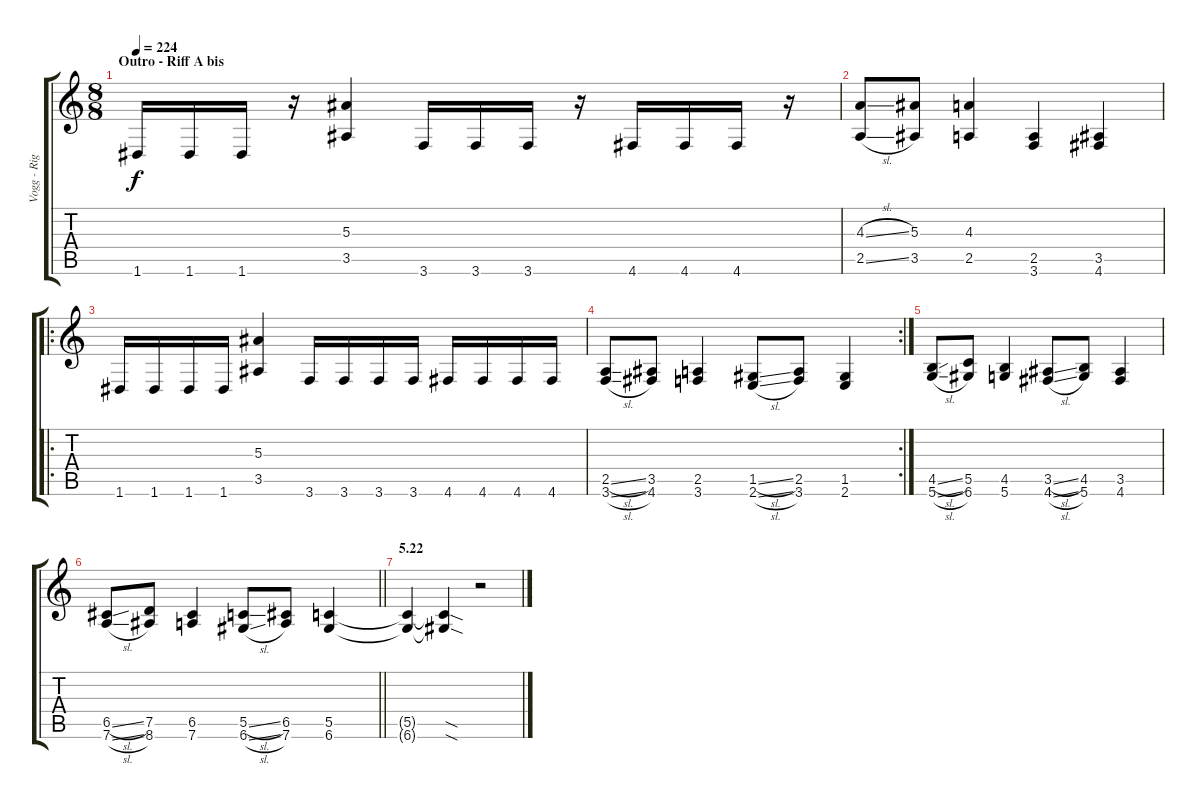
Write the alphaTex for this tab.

\track ("Vogg - Right" "Vogg - Rig") {instrument distortionguitar}
\staff {score tabs}
\tuning (D4 A3 F3 C3 G2 D2) {hide}
\ts (8 8)
\section ("" "Outro - Riff A bis")
\tempo 224
\clef g2
\ks c
1.6.16{dy f} 1.6.16 1.6.16 r.16 (5.3 3.5).4 3.6.16 3.6.16 3.6.16 r.16 4.6.16 4.6.16 4.6.16 r.16 |
(4.3{sl} 2.5{sl}).8 (5.3 3.5).8 (4.3 2.5).4 (2.5 3.6).4 (3.5 4.6).4 |
\ro
1.6.16 1.6.16 1.6.16 1.6.16 (5.3 3.5).4 3.6.16 3.6.16 3.6.16 3.6.16 4.6.16 4.6.16 4.6.16 4.6.16 |
\rc 2
(2.5{sl} 3.6{sl}).8 (3.5 4.6).8 (2.5 3.6).4 (1.5{sl} 2.6{sl}).8 (2.5 3.6).8 (1.5 2.6).4 |
(4.5{sl} 5.6{sl}).8 (5.5 6.6).8 (4.5 5.6).4 (3.5{sl} 4.6{sl}).8 (4.5 5.6).8 (3.5 4.6).4 |
\barLineRight lightlight
(6.5{sl} 7.6{sl}).8 (7.5 8.6).8 (6.5 7.6).4 (5.5{sl} 6.6{sl}).8 (6.5 7.6).8 (5.5 6.6).4 |
\section ("" "5.22")
(5.5{t} 6.6{t}).4 (5.5{sod t} 6.6{sod t}).4 r.2
